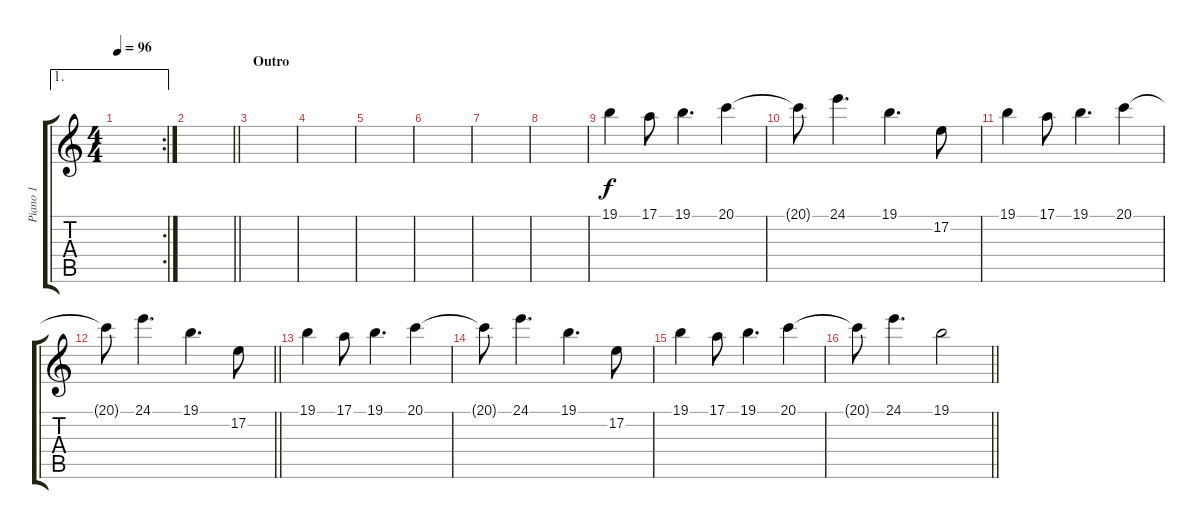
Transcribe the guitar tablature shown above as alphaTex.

\track ("Piano 1" "Piano 1") {instrument acousticgrandpiano}
\staff {score tabs}
\tuning (E4 B3 G3 D3 A2 E2) {hide}
\ae 1
\rc 2
\ts (4 4)
\tempo 96
\clef g2
\ks c
|
\barLineRight lightlight
|
\section ("" "Outro")
|
|
|
|
|
|
19.1.4 17.1.8 19.1.4{d} 20.1.4 |
20.1{t}.8 24.1.4{d} 19.1.4{d} 17.2.8 |
19.1.4 17.1.8 19.1.4{d} 20.1.4 |
\barLineRight lightlight
20.1{t}.8 24.1.4{d} 19.1.4{d} 17.2.8 |
19.1.4 17.1.8 19.1.4{d} 20.1.4 |
20.1{t}.8 24.1.4{d} 19.1.4{d} 17.2.8 |
19.1.4 17.1.8 19.1.4{d} 20.1.4 |
\barLineRight lightlight
20.1{t}.8 24.1.4{d} 19.1.2
